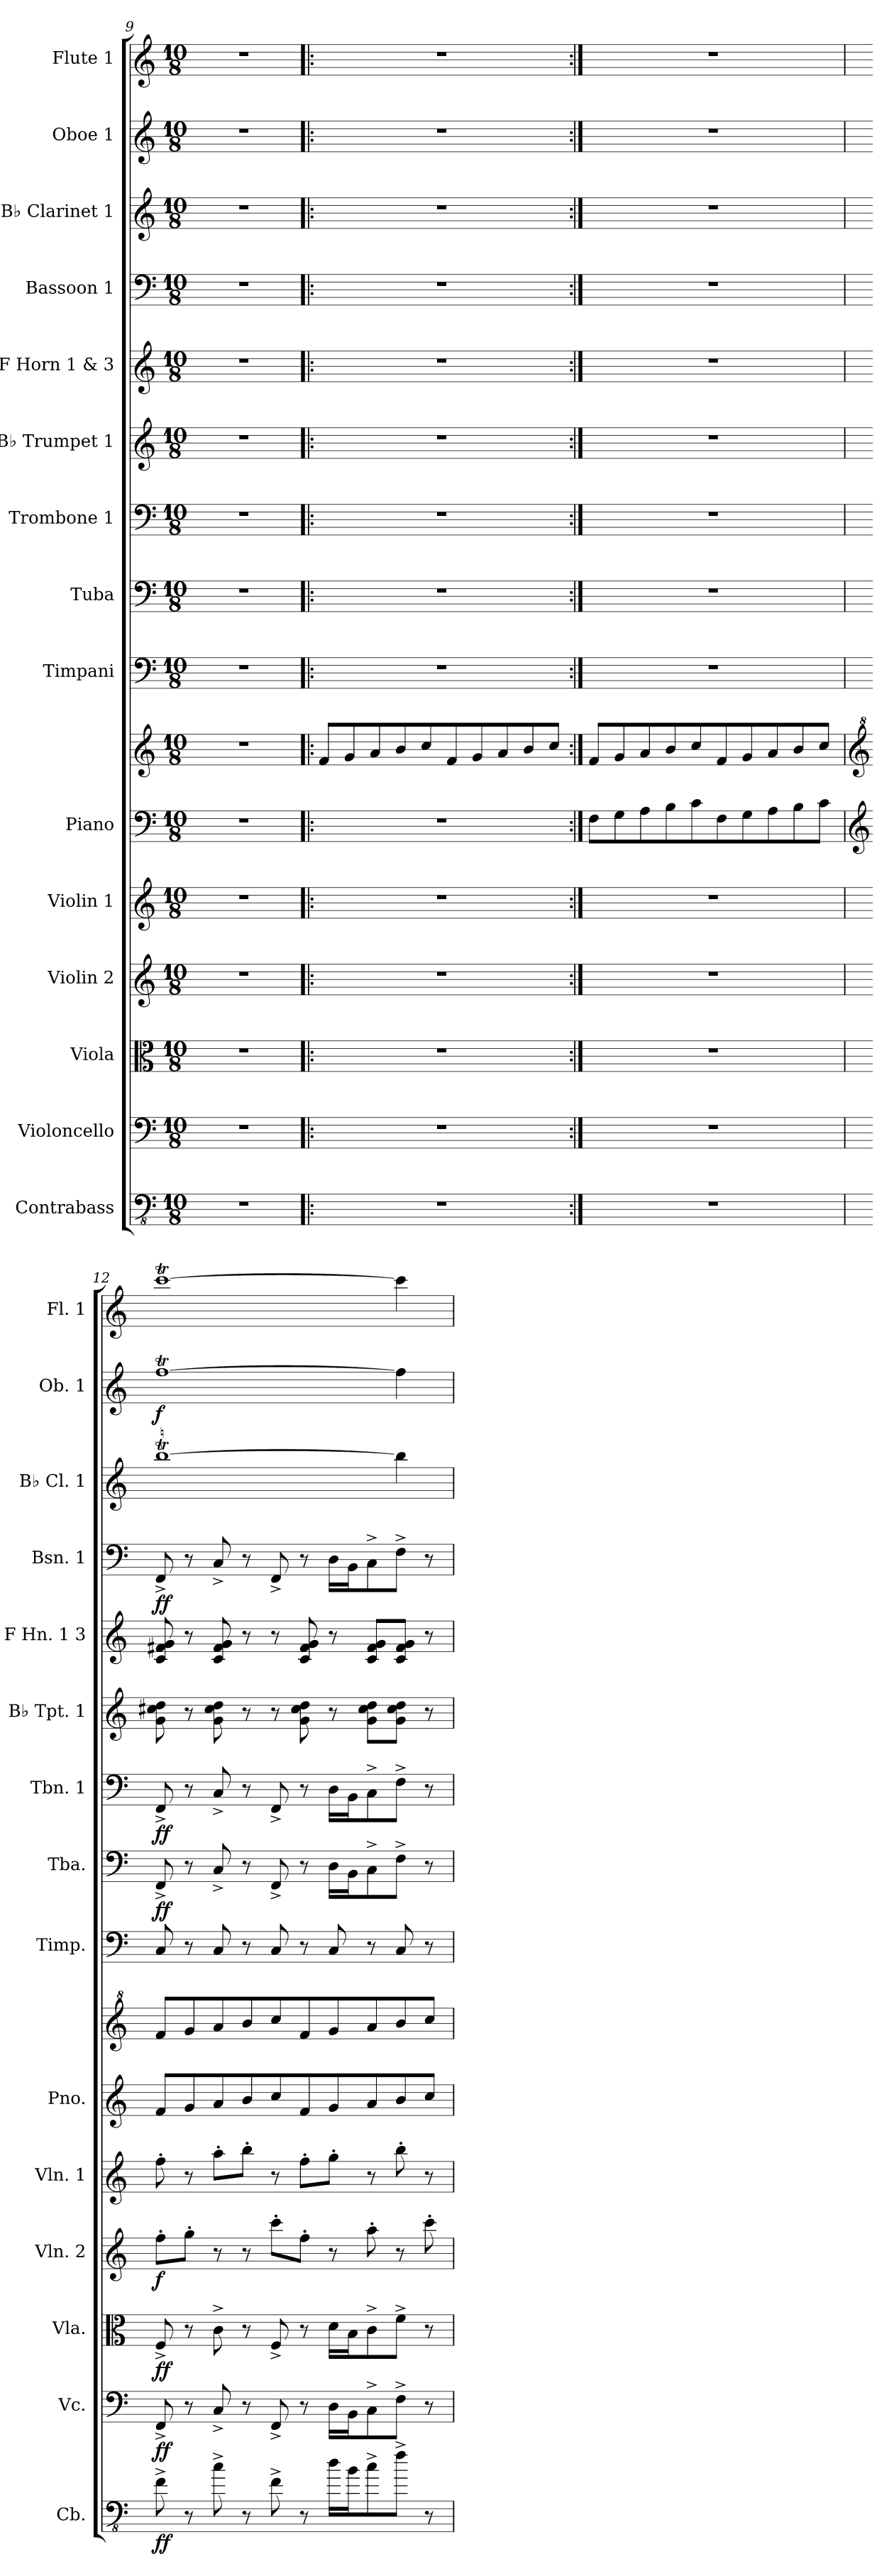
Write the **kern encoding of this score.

**kern	**dynam	**kern	**dynam	**kern	**dynam	**kern	**dynam	**kern	**kern	**kern	**kern	**kern	**dynam	**kern	**dynam	**kern	**kern	**kern	**dynam	**kern	**kern	**dynam	**kern
*part15	*part15	*part14	*part14	*part13	*part13	*part12	*part12	*part11	*part10	*part10	*part9	*part8	*part8	*part7	*part7	*part6	*part5	*part4	*part4	*part3	*part2	*part2	*part1
*staff16	*staff16	*staff15	*staff15	*staff14	*staff14	*staff13	*staff13	*staff12	*staff11	*staff10	*staff9	*staff8	*staff8	*staff7	*staff7	*staff6	*staff5	*staff4	*staff4	*staff3	*staff2	*staff2	*staff1
*I"Contrabass	*	*I"Violoncello	*	*I"Viola	*	*I"Violin 2	*	*I"Violin 1	*I"Piano	*	*I"Timpani	*I"Tuba	*	*I"Trombone 1	*	*I"B♭ Trumpet 1	*I"F Horn 1 &amp; 3	*I"Bassoon 1	*	*I"B♭ Clarinet 1	*I"Oboe 1	*	*I"Flute 1
*I'Cb.	*	*I'Vc.	*	*I'Vla.	*	*I'Vln. 2	*	*I'Vln. 1	*I'Pno.	*	*I'Timp.	*I'Tba.	*	*I'Tbn. 1	*	*I'B♭ Tpt. 1	*I'F Hn. 1 3	*I'Bsn. 1	*	*I'B♭ Cl. 1	*I'Ob. 1	*	*I'Fl. 1
*clefFv4	*	*clefF4	*	*clefC3	*	*clefG2	*	*clefG2	*clefF4	*clefG2	*clefF4	*clefF4	*	*clefF4	*	*clefG2	*clefG2	*clefF4	*	*clefG2	*clefG2	*	*clefG2
*ITrd7c12	*	*	*	*	*	*	*	*	*	*	*	*	*	*	*	*ITrd1c2	*ITrd4c7	*	*	*ITrd1c2	*	*	*
*k[]	*	*k[]	*	*k[]	*	*k[]	*	*k[]	*k[]	*k[]	*k[]	*k[]	*	*k[]	*	*k[b-e-]	*k[b-]	*k[]	*	*k[b-e-]	*k[]	*	*k[]
*M10/8	*	*M10/8	*	*M10/8	*	*M10/8	*	*M10/8	*M10/8	*M10/8	*M10/8	*M10/8	*	*M10/8	*	*M10/8	*M10/8	*M10/8	*	*M10/8	*M10/8	*	*M10/8
=9	=9	=9	=9	=9	=9	=9	=9	=9	=9	=9	=9	=9	=9	=9	=9	=9	=9	=9	=9	=9	=9	=9	=9
4%5r	.	4%5r	.	4%5r	.	4%5r	.	4%5r	4%5r	4%5r	4%5r	4%5r	.	4%5r	.	4%5r	4%5r	4%5r	.	4%5r	4%5r	.	4%5r
!!LO:PB:g=z
=10!|:	=10!|:	=10!|:	=10!|:	=10!|:	=10!|:	=10!|:	=10!|:	=10!|:	=10!|:	=10!|:	=10!|:	=10!|:	=10!|:	=10!|:	=10!|:	=10!|:	=10!|:	=10!|:	=10!|:	=10!|:	=10!|:	=10!|:	=10!|:
4%5r	.	4%5r	.	4%5r	.	4%5r	.	4%5r	4%5r	8f/L	4%5r	4%5r	.	4%5r	.	4%5r	4%5r	4%5r	.	4%5r	4%5r	.	4%5r
.	.	.	.	.	.	.	.	.	.	8g/	.	.	.	.	.	.	.	.	.	.	.	.	.
.	.	.	.	.	.	.	.	.	.	8a/	.	.	.	.	.	.	.	.	.	.	.	.	.
.	.	.	.	.	.	.	.	.	.	8b/	.	.	.	.	.	.	.	.	.	.	.	.	.
.	.	.	.	.	.	.	.	.	.	8cc/	.	.	.	.	.	.	.	.	.	.	.	.	.
.	.	.	.	.	.	.	.	.	.	8f/	.	.	.	.	.	.	.	.	.	.	.	.	.
.	.	.	.	.	.	.	.	.	.	8g/	.	.	.	.	.	.	.	.	.	.	.	.	.
.	.	.	.	.	.	.	.	.	.	8a/	.	.	.	.	.	.	.	.	.	.	.	.	.
.	.	.	.	.	.	.	.	.	.	8b/	.	.	.	.	.	.	.	.	.	.	.	.	.
.	.	.	.	.	.	.	.	.	.	8cc/J	.	.	.	.	.	.	.	.	.	.	.	.	.
=11:|!	=11:|!	=11:|!	=11:|!	=11:|!	=11:|!	=11:|!	=11:|!	=11:|!	=11:|!	=11:|!	=11:|!	=11:|!	=11:|!	=11:|!	=11:|!	=11:|!	=11:|!	=11:|!	=11:|!	=11:|!	=11:|!	=11:|!	=11:|!
4%5r	.	4%5r	.	4%5r	.	4%5r	.	4%5r	8F\L	8f/L	4%5r	4%5r	.	4%5r	.	4%5r	4%5r	4%5r	.	4%5r	4%5r	.	4%5r
.	.	.	.	.	.	.	.	.	8G\	8g/	.	.	.	.	.	.	.	.	.	.	.	.	.
.	.	.	.	.	.	.	.	.	8A\	8a/	.	.	.	.	.	.	.	.	.	.	.	.	.
.	.	.	.	.	.	.	.	.	8B\	8b/	.	.	.	.	.	.	.	.	.	.	.	.	.
.	.	.	.	.	.	.	.	.	8c\	8cc/	.	.	.	.	.	.	.	.	.	.	.	.	.
.	.	.	.	.	.	.	.	.	8F\	8f/	.	.	.	.	.	.	.	.	.	.	.	.	.
.	.	.	.	.	.	.	.	.	8G\	8g/	.	.	.	.	.	.	.	.	.	.	.	.	.
.	.	.	.	.	.	.	.	.	8A\	8a/	.	.	.	.	.	.	.	.	.	.	.	.	.
.	.	.	.	.	.	.	.	.	8B\	8b/	.	.	.	.	.	.	.	.	.	.	.	.	.
.	.	.	.	.	.	.	.	.	8c\J	8cc/J	.	.	.	.	.	.	.	.	.	.	.	.	.
=12	=12	=12	=12	=12	=12	=12	=12	=12	=12	=12	=12	=12	=12	=12	=12	=12	=12	=12	=12	=12	=12	=12	=12
*	*	*	*	*	*	*	*	*	*clefG2	*clefG^2	*	*	*	*	*	*	*	*	*	*	*	*	*
!	!LO:DY:b	!	!LO:DY:b	!	!LO:DY:b	!	!LO:DY:b	!	!	!	!	!	!LO:DY:b	!	!LO:DY:b	!	!	!	!LO:DY:b	!	!	!LO:DY:b	!
8FF^\	ff	8FF^/	ff	8F^/	ff	8ff'\L	f	8ff'\	8f/L	8ff/L	8C/	8FF^/	ff	8FF^/	ff	8f\ 8bn\ 8cc\	8F/ 8Bn/ 8c/	8FF^/	ff	[1aaT	[1ffT	f	[1cccT
8r	.	8r	.	8r	.	8gg'\J	.	8r	8g/	8gg/	8r	8r	.	8r	.	8r	8r	8r	.	.	.	.	.
8C^\	.	8C^/	.	8c^\	.	8r	.	8aa'\L	8a/	8aa/	8C/	8C^/	.	8C^/	.	8f\ 8b\ 8cc\	8F/ 8B/ 8c/	8C^/	.	.	.	.	.
8r	.	8r	.	8r	.	8r	.	8bb'\J	8b/	8bb/	8r	8r	.	8r	.	8r	8r	8r	.	.	.	.	.
8FF^\	.	8FF^/	.	8F^/	.	8ccc'\L	.	8r	8cc/	8ccc/	8C/	8FF^/	.	8FF^/	.	8r	8r	8FF^/	.	.	.	.	.
8r	.	8r	.	8r	.	8ff'\J	.	8ff'\L	8f/	8ff/	8r	8r	.	8r	.	8f\ 8b\ 8cc\	8F/ 8B/ 8c/	8r	.	.	.	.	.
16D\LL	.	16D\LL	.	16d\LL	.	8r	.	8gg'\J	8g/	8gg/	8C/	16D\LL	.	16D\LL	.	8r	8r	16D\LL	.	.	.	.	.
16BB\J	.	16BB\J	.	16B\J	.	.	.	.	.	.	.	16BB\J	.	16BB\J	.	.	.	16BB\J	.	.	.	.	.
8C^\	.	8C^\	.	8c^\	.	8aa'\	.	8r	8a/	8aa/	8r	8C^\	.	8C^\	.	8f\ 8b\ 8cc\L	8F/ 8B/ 8c/L	8C^\	.	.	.	.	.
8F^\J	.	8F^\J	.	8f^\J	.	8r	.	8bb'\	8b/	8bb/	8C/	8F^\J	.	8F^\J	.	8f\ 8b\ 8cc\J	8F/ 8B/ 8c/J	8F^\J	.	4aa\]	4ff\]	.	4ccc\]
8r	.	8r	.	8r	.	8ccc'\	.	8r	8cc/J	8ccc/J	8r	8r	.	8r	.	8r	8r	8r	.	.	.	.	.
=	=	=	=	=	=	=	=	=	=	=	=	=	=	=	=	=	=	=	=	=	=	=	=
*-	*-	*-	*-	*-	*-	*-	*-	*-	*-	*-	*-	*-	*-	*-	*-	*-	*-	*-	*-	*-	*-	*-	*-
